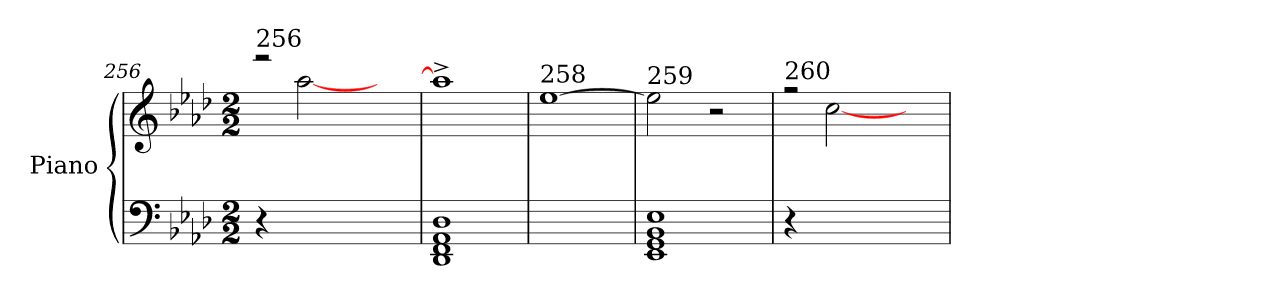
**kern	**kern
*part1	*part1
*staff2	*staff1
*I"Piano	*
*I'Pno	*
*clefF4	*clefG2
*k[b-e-a-d-]	*k[b-e-a-d-]
*A-:	*A-:
*M2/2	*M2/2
=256	=256
*	*^
!	!LO:TX:a:t=256	!
4r	2r	4ryy
2ryy	.	[2aa-\
.	2ryy	.
4ryy	.	4ryy
*	*v	*v
=257	=257
*^	*
1D-	1DD- 1FF 1AA-	1aa-^]
=258	=258	=258
!	!	!LO:TX:a:t=258
*v	*v	*
1ryy	[1ee-
=259	=259
*^	*
!	!	!LO:TX:a:t=259
1E-	1EE- 1GG 1BB-	2ee-\]
.	.	2r
*v	*v	*
=260	=260
*	*^
!	!LO:TX:a:t=260	!
4r	2r	4ryy
2ryy	.	[2cc\
.	2ryy	.
4ryy	.	4ryy
*	*v	*v
=	=
*-	*-
